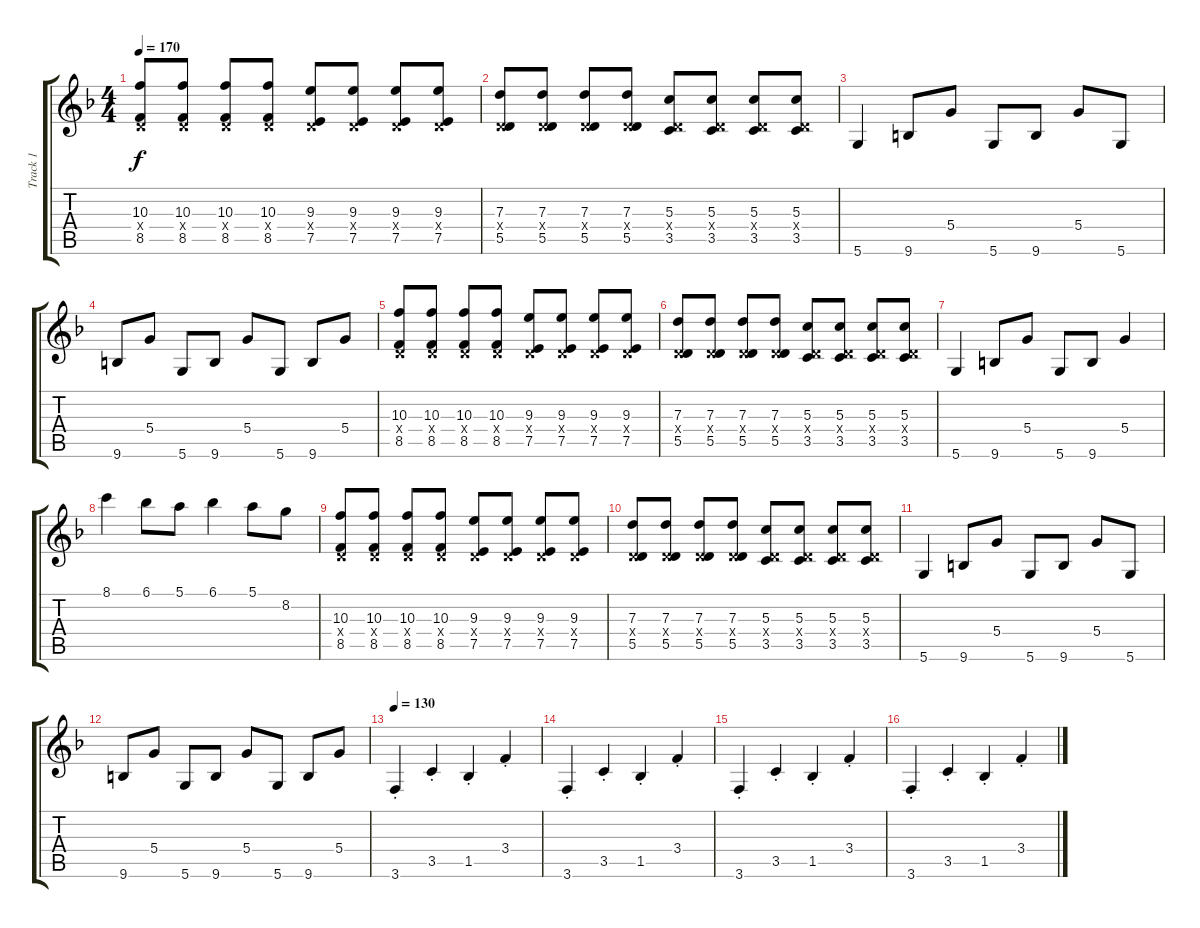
\track ("Track 1" "Track 1") {instrument distortionguitar}
\staff {score tabs}
\tuning (E4 B3 G3 D3 A2 D2) {hide}
\ts (4 4)
\tempo 170
\clef g2
\ks f
(10.3 0.4{x} 8.5).8{dy f} (10.3 0.4{x} 8.5).8 (10.3 0.4{x} 8.5).8 (10.3 0.4{x} 8.5).8 (9.3 0.4{x} 7.5).8 (9.3 0.4{x} 7.5).8 (9.3 0.4{x} 7.5).8 (9.3 0.4{x} 7.5).8 |
(7.3 0.4{x} 5.5).8 (7.3 0.4{x} 5.5).8 (7.3 0.4{x} 5.5).8 (7.3 0.4{x} 5.5).8 (5.3 0.4{x} 3.5).8 (5.3 0.4{x} 3.5).8 (5.3 0.4{x} 3.5).8 (5.3 0.4{x} 3.5).8 |
5.6.4 9.6.8 5.4.8 5.6.8 9.6.8 5.4.8 5.6.8 |
9.6.8 5.4.8 5.6.8 9.6.8 5.4.8 5.6.8 9.6.8 5.4.8 |
(10.3 0.4{x} 8.5).8 (10.3 0.4{x} 8.5).8 (10.3 0.4{x} 8.5).8 (10.3 0.4{x} 8.5).8 (9.3 0.4{x} 7.5).8 (9.3 0.4{x} 7.5).8 (9.3 0.4{x} 7.5).8 (9.3 0.4{x} 7.5).8 |
(7.3 0.4{x} 5.5).8 (7.3 0.4{x} 5.5).8 (7.3 0.4{x} 5.5).8 (7.3 0.4{x} 5.5).8 (5.3 0.4{x} 3.5).8 (5.3 0.4{x} 3.5).8 (5.3 0.4{x} 3.5).8 (5.3 0.4{x} 3.5).8 |
5.6.4 9.6.8 5.4.8 5.6.8 9.6.8 5.4.4 |
8.1.4 6.1.8 5.1.8 6.1.4 5.1.8 8.2.8 |
(10.3 0.4{x} 8.5).8 (10.3 0.4{x} 8.5).8 (10.3 0.4{x} 8.5).8 (10.3 0.4{x} 8.5).8 (9.3 0.4{x} 7.5).8 (9.3 0.4{x} 7.5).8 (9.3 0.4{x} 7.5).8 (9.3 0.4{x} 7.5).8 |
(7.3 0.4{x} 5.5).8 (7.3 0.4{x} 5.5).8 (7.3 0.4{x} 5.5).8 (7.3 0.4{x} 5.5).8 (5.3 0.4{x} 3.5).8 (5.3 0.4{x} 3.5).8 (5.3 0.4{x} 3.5).8 (5.3 0.4{x} 3.5).8 |
5.6.4 9.6.8 5.4.8 5.6.8 9.6.8 5.4.8 5.6.8 |
9.6.8 5.4.8 5.6.8 9.6.8 5.4.8 5.6.8 9.6.8 5.4.8 |
\tempo 130
3.6{st}.4 3.5{st}.4 1.5{st}.4 3.4{st}.4 |
3.6{st}.4 3.5{st}.4 1.5{st}.4 3.4{st}.4 |
3.6{st}.4 3.5{st}.4 1.5{st}.4 3.4{st}.4 |
3.6{st}.4 3.5{st}.4 1.5{st}.4 3.4{st}.4
